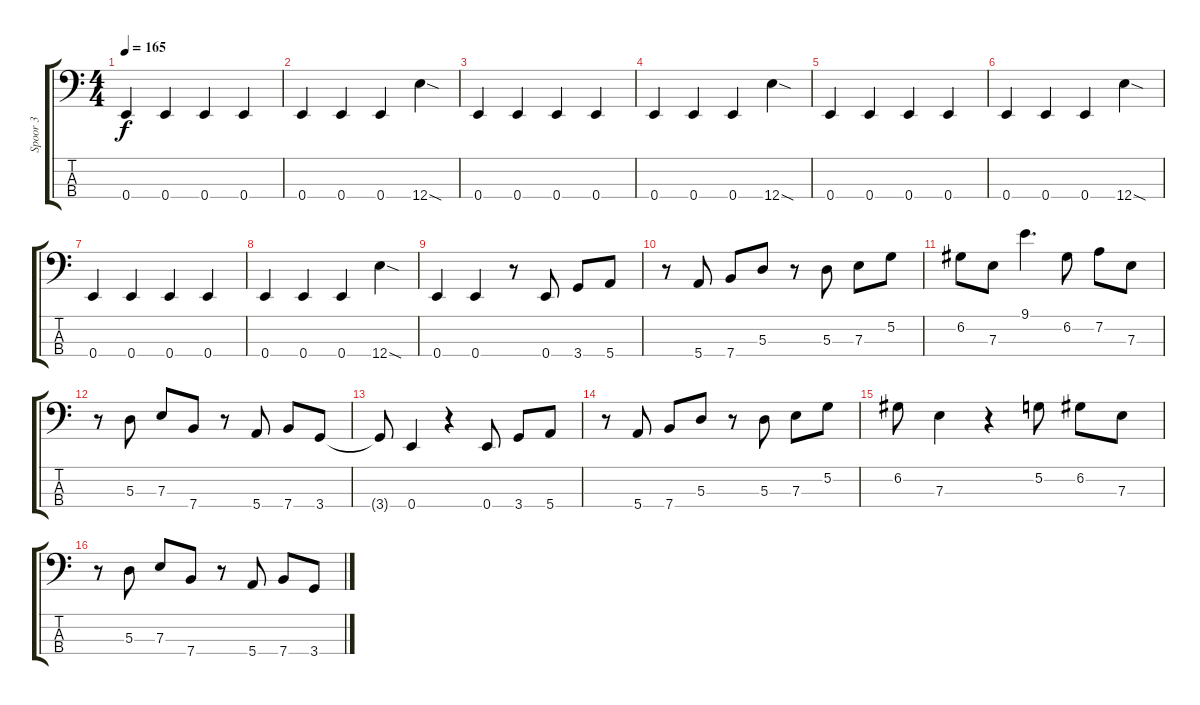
\track ("Spoor 3" "Spoor 3") {instrument electricbassfinger}
\staff {score tabs}
\tuning (G2 D2 A1 E1) {hide}
\ts (4 4)
\tempo 165
\clef f4
\ks c
0.4.4{dy f} 0.4.4 0.4.4 0.4.4 |
0.4.4 0.4.4 0.4.4 12.4{sod}.4 |
0.4.4 0.4.4 0.4.4 0.4.4 |
0.4.4 0.4.4 0.4.4 12.4{sod}.4 |
0.4.4 0.4.4 0.4.4 0.4.4 |
0.4.4 0.4.4 0.4.4 12.4{sod}.4 |
0.4.4 0.4.4 0.4.4 0.4.4 |
0.4.4 0.4.4 0.4.4 12.4{sod}.4 |
0.4.4 0.4.4 r.8 0.4.8 3.4.8 5.4.8 |
r.8 5.4.8 7.4.8 5.3.8 r.8 5.3.8 7.3.8 5.2.8 |
6.2.8 7.3.8 9.1.4{d} 6.2.8 7.2.8 7.3.8 |
r.8 5.3.8 7.3.8 7.4.8 r.8 5.4.8 7.4.8 3.4.8 |
3.4{t}.8 0.4.4 r.4 0.4.8 3.4.8 5.4.8 |
r.8 5.4.8 7.4.8 5.3.8 r.8 5.3.8 7.3.8 5.2.8 |
6.2.8 7.3.4 r.4 5.2.8 6.2.8 7.3.8 |
r.8 5.3.8 7.3.8 7.4.8 r.8 5.4.8 7.4.8 3.4.8
